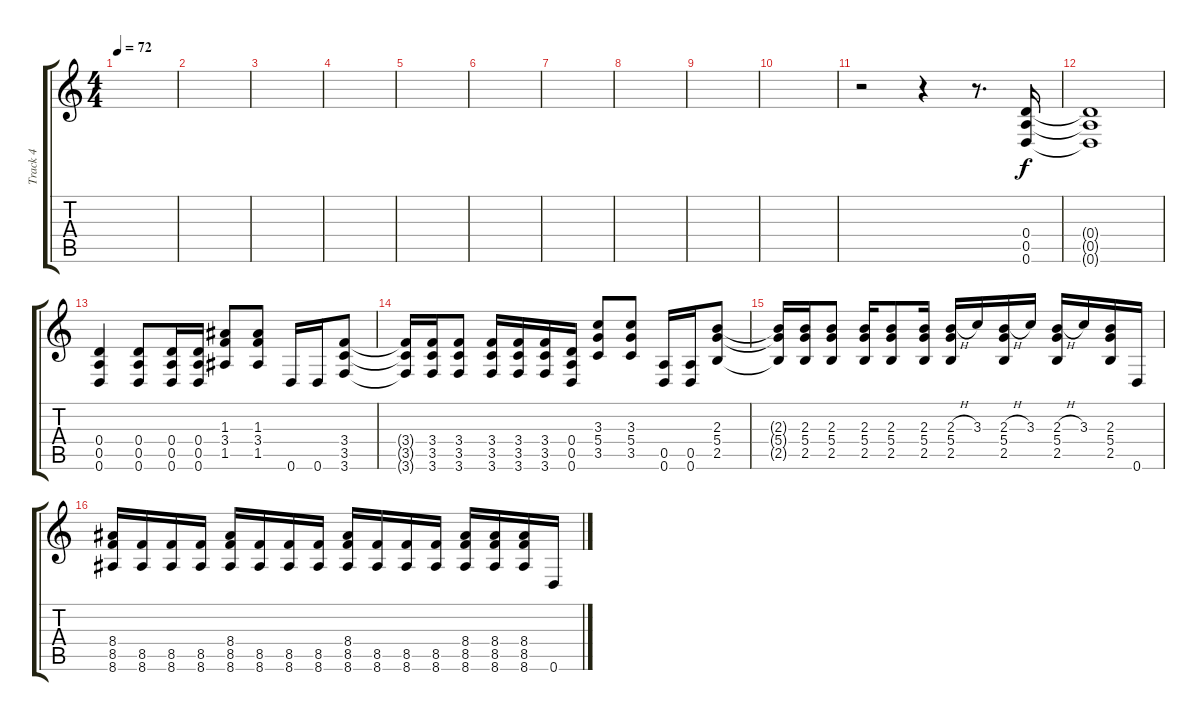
\track ("Track 4" "Track 4") {instrument distortionguitar}
\staff {score tabs}
\tuning (D4 D4 A3 D3 A2 D2) {hide}
\ts (4 4)
\tempo 72
\clef g2
\ks c
|
|
|
|
|
|
|
|
|
|
r.2 r.4 r.8{d} (0.4 0.5 0.6).16 |
(0.4{t} 0.5{t} 0.6{t}).1 |
(0.4 0.5 0.6).4 (0.4 0.5 0.6).8 (0.4 0.5 0.6).16 (0.4 0.5 0.6).16 (1.3 3.4 1.5).8 (1.3 3.4 1.5).8 0.6.16 0.6.16 (3.4 3.5 3.6).8 |
(3.4{t} 3.5{t} 3.6{t}).16 (3.4 3.5 3.6).16 (3.4 3.5 3.6).8 (3.4 3.5 3.6).16 (3.4 3.5 3.6).16 (3.4 3.5 3.6).16 (0.4 0.5 0.6).16 (3.3 5.4 3.5).8 (3.3 5.4 3.5).8 (0.5 0.6).16 (0.5 0.6).16 (2.3 5.4 2.5).8 |
(2.3{t} 5.4{t} 2.5{t}).16 (2.3 5.4 2.5).16 (2.3 5.4 2.5).8 (2.3 5.4 2.5).16 (2.3 5.4 2.5).8 (2.3 5.4 2.5).16 (2.3{h} 5.4 2.5).16 3.3.16 (2.3{h} 5.4 2.5).16 3.3.16 (2.3{h} 5.4 2.5).16 3.3.16 (2.3 5.4 2.5).16 0.6.16 |
(8.4 8.5 8.6).16 (8.5 8.6).16 (8.5 8.6).16 (8.5 8.6).16 (8.4 8.5 8.6).16 (8.5 8.6).16 (8.5 8.6).16 (8.5 8.6).16 (8.4 8.5 8.6).16 (8.5 8.6).16 (8.5 8.6).16 (8.5 8.6).16 (8.4 8.5 8.6).16 (8.4 8.5 8.6).16 (8.4 8.5 8.6).16 0.6.16
